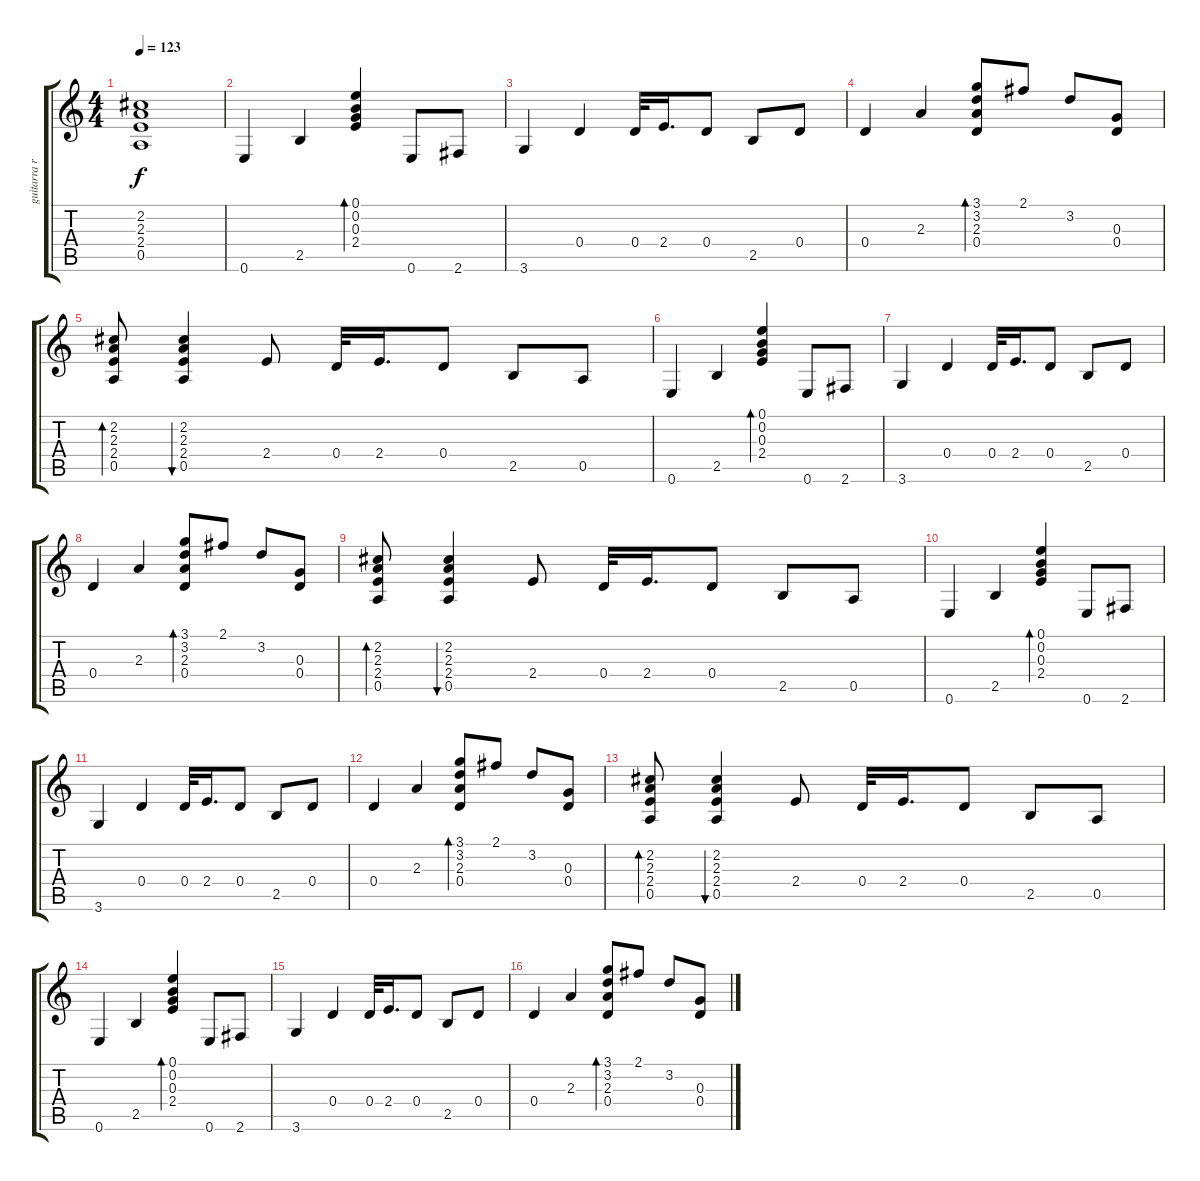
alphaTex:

\track ("guitarra ritmica" "guitarra r") {instrument electricguitarclean}
\staff {score tabs}
\tuning (E4 B3 G3 D3 A2 E2) {hide}
\ts (4 4)
\tempo 123
\clef g2
\ks c
(2.2{t} 2.3{t} 2.4{t} 0.5{t}).1{dy f} |
0.6.4 2.5.4 (0.1 0.2 0.3 2.4).4{bd 480} 0.6.8 2.6.8 |
3.6.4 0.4.4 0.4.32 2.4.16{d} 0.4.8 2.5.8 0.4.8 |
0.4.4 2.3.4 (3.1 3.2 2.3 0.4).8{bd 480 beam Up} 2.1.8{beam Up} 3.2.8 (0.3 0.4).8 |
(2.2 2.3 2.4 0.5).8{bd 480} (2.2 2.3 2.4 0.5).4{bu 240} 2.4.8 0.4.32 2.4.16{d} 0.4.8 2.5.8 0.5.8 |
0.6.4 2.5.4 (0.1 0.2 0.3 2.4).4{bd 480} 0.6.8 2.6.8 |
3.6.4 0.4.4 0.4.32 2.4.16{d} 0.4.8 2.5.8 0.4.8 |
0.4.4 2.3.4 (3.1 3.2 2.3 0.4).8{bd 480 beam Up} 2.1.8{beam Up} 3.2.8 (0.3 0.4).8 |
(2.2 2.3 2.4 0.5).8{bd 480} (2.2 2.3 2.4 0.5).4{bu 240} 2.4.8 0.4.32 2.4.16{d} 0.4.8 2.5.8 0.5.8 |
0.6.4 2.5.4 (0.1 0.2 0.3 2.4).4{bd 480} 0.6.8 2.6.8 |
3.6.4 0.4.4 0.4.32 2.4.16{d} 0.4.8 2.5.8 0.4.8 |
0.4.4 2.3.4 (3.1 3.2 2.3 0.4).8{bd 480 beam Up} 2.1.8{beam Up} 3.2.8 (0.3 0.4).8 |
(2.2 2.3 2.4 0.5).8{bd 480} (2.2 2.3 2.4 0.5).4{bu 240} 2.4.8 0.4.32 2.4.16{d} 0.4.8 2.5.8 0.5.8 |
0.6.4 2.5.4 (0.1 0.2 0.3 2.4).4{bd 480} 0.6.8 2.6.8 |
3.6.4 0.4.4 0.4.32 2.4.16{d} 0.4.8 2.5.8 0.4.8 |
0.4.4 2.3.4 (3.1 3.2 2.3 0.4).8{bd 480 beam Up} 2.1.8{beam Up} 3.2.8 (0.3 0.4).8
